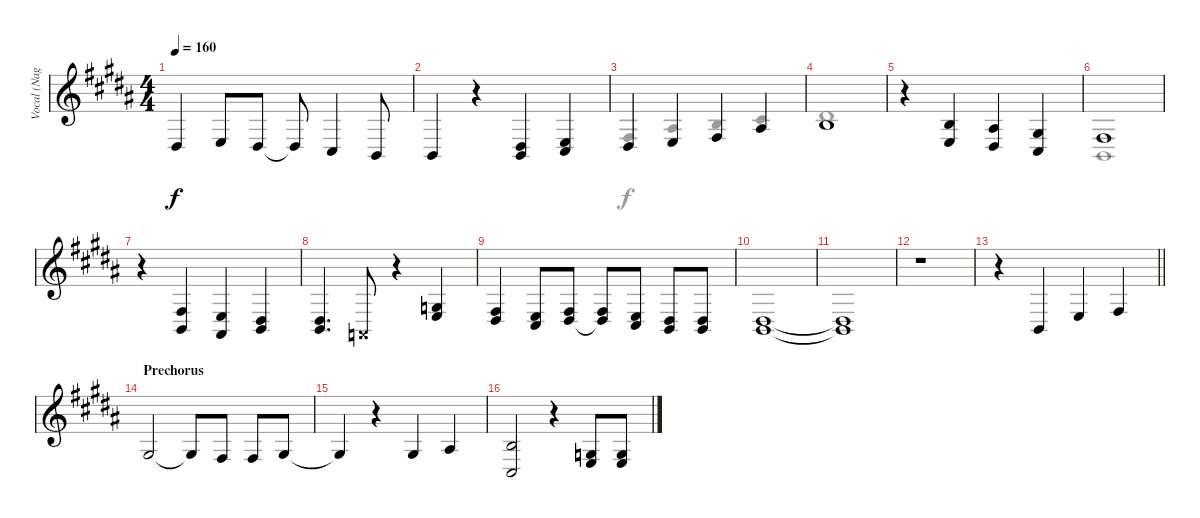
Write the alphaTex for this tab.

\track ("Vocal (Nagi)" "Vocal (Nag") {instrument electricpiano1}
\staff {score}
\tuning (E4 B3 G3 D3 A2 E2) {hide}
\voice
\ts (4 4)
\tempo 160
\clef g2
\ks b
1.4.4{dy f} 2.4.8 1.4.8 1.4{t}.8 4.5.4 2.5.8 |
2.5.4 r.4 (1.4 2.5).4 (2.4 4.5).4 |
1.4.4{beam Up} 2.4.4{beam Up} 4.4.4{beam Up} 3.3.4{beam Up} |
0.2.1 |
r.4 (0.2 2.4).4 (3.3 1.4).4 (1.3 4.5).4 |
4.4.1 |
r.4 (4.4 2.5).4 (2.4 1.5).4 (1.4 2.5).4 |
(1.4 2.5).4{d} 0.5{x}.8 r.4 (0.3 2.4).4 |
(4.4 6.5).4 (2.4 4.5).8 (1.4 9.5).8 (1.4{t} 9.5).8 (4.5 12.6).8 (1.4 2.5).8 (1.4 2.5).8 |
(1.4 2.5).1 |
(1.4{t} 2.5{t}).1 |
r.1 |
\barLineRight lightlight
r.4 2.5.4 2.4.4 4.4.4 |
\section ("" "Prechorus")
1.3.2 1.3{t}.8 4.4.8 4.4.8 1.3.8 |
1.3{t}.4 r.4 1.3.4 3.3.4 |
(0.2 4.5).2 r.4 (0.3 2.4).8 (0.3 2.4).8
\voice
\clef g2
\ottava regular
\simile none
\ks b
|
|
4.4.4{beam Up} 3.3.4{beam Up} 0.2.4{beam Up} 2.2.4{beam Up} |
4.2.1 |
|
2.5.1 |
|
|
|
|
|
|
\barLineRight lightlight
|
|
|
